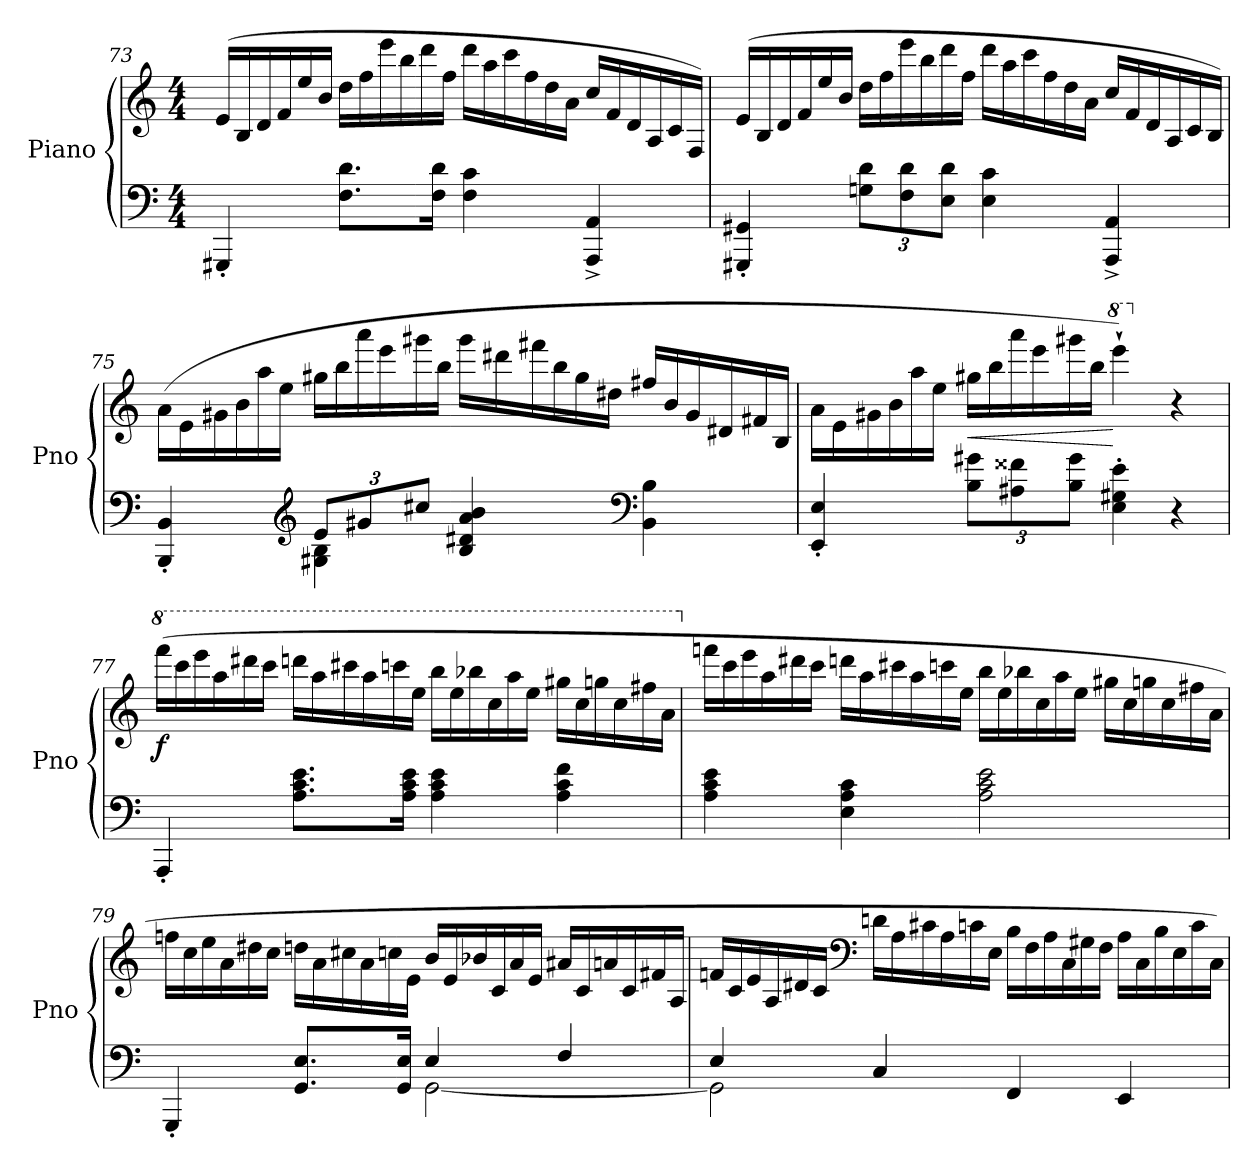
**kern	**kern	**dynam
*part1	*part1	*part1
*staff2	*staff1	*staff1/2
*I"Piano	*	*
*I'Pno	*	*
*clefF4	*clefG2	*
*k[]	*k[]	*
*M4/4	*M4/4	*
*	*Xtuplet	*
=73	=73	=73
4GGG#X'/	(>24e/LL	.
.	24B/	.
.	24d/	.
.	24f/	.
.	24ee/	.
.	24b/JJ	.
8.F\ 8.d\L	24dd\LL	.
.	24ff\	.
.	24eee\	.
.	24bb\	.
.	24ddd\	.
16F\ 16d\Jk	.	.
.	24ff\JJ	.
4F\ 4c\	24ddd\LL	.
.	24aa\	.
.	24ccc\	.
.	24ff\	.
.	24dd\	.
.	24a\JJ	.
4AAA/^ 4AA/^	24cc/LL	.
.	24f/	.
.	24d/	.
.	24A/	.
.	24c/	.
.	24F/JJ)	.
=74	=74	=74
4GGG#X/' 4GG#X/'	(>24e/LL	.
.	24B/	.
.	24d/	.
.	24f/	.
.	24ee/	.
.	24b/JJ	.
*Xbrackettup	*	*
12Gn\ 12d\L	24dd\LL	.
.	24ff\	.
12F\ 12d\	24eee\	.
.	24bb\	.
12E\ 12d\J	24ddd\	.
.	24ff\JJ	.
4E\ 4c\	24ddd\LL	.
.	24aa\	.
.	24ccc\	.
.	24ff\	.
.	24dd\	.
.	24a\JJ	.
4AAA/^ 4AA/^	24cc/LL	.
.	24f/	.
.	24d/	.
.	24A/	.
.	24c/	.
.	24B/JJ)	.
=75	=75	=75
*^	*	*
4BBB/' 4BB/'	4ryy	(>24a\LL	.
.	.	24e\	.
.	.	24g#X\	.
.	.	24b\	.
.	.	24aa\	.
.	.	24ee\JJ	.
*clefG2	*	*	*
12e/L	4G#X\ 4B\	24gg#X\LL	.
.	.	24bb\	.
12g#X/	.	24aaa\	.
.	.	24eee\	.
12cc#X/J	.	24ggg#X\	.
.	.	24bb\JJ	.
4B/ 4d#X/ 4a/ 4b/	2ryy	24ggg#\LL	.
.	.	24ddd#X\	.
.	.	24fff#X\	.
.	.	24bb\	.
.	.	24gg#\	.
.	.	24dd#X\JJ	.
*clefF4	*	*	*
4BB\ 4B\	.	24ff#X/LL	.
.	.	24b/	.
.	.	24g#/	.
.	.	24d#X/	.
.	.	24f#X/	.
.	.	24B/JJ	.
*v	*v	*	*
=76	=76	=76
4EE/' 4E/'	24a\LL	.
.	24e\	.
.	24g#X\	.
.	24b\	.
.	24aa\	.
.	24ee\JJ	.
!	!	!LO:HP:b
12B\ 12g#X\L	24gg#X\LL	<
.	24bb\	.
12A#X\ 12f##X\	24aaa\	.
.	24eee\	.
12B\ 12g#\J	24ggg#X\	.
.	24bb\JJ	.
*	*8va	*
4E\' 4G#X\' 4e\'	4eeee`\)	[
*	*X8va	*
4r	4r	.
=77	=77	=77
*	*8va	*
!	!	!LO:DY:b
4AAA'/	(>24ffff\LL	f
.	24cccc\	.
.	24eeee\	.
.	24aaa\	.
.	24dddd#X\	.
.	24cccc\JJ	.
8.A\ 8.c\ 8.e\L	24ddddn\LL	.
.	24aaa\	.
.	24cccc#X\	.
.	24aaa\	.
.	24ccccn\	.
16A\ 16c\ 16e\Jk	.	.
.	24eee\JJ	.
4A\ 4c\ 4e\	24bbb\LL	.
.	24eee\	.
.	24bbb-X\	.
.	24ccc\	.
.	24aaa\	.
.	24eee\JJ	.
4A\ 4c\ 4f\	24ggg#X\LL	.
.	24ccc\	.
.	24gggn\	.
.	24ccc\	.
.	24fff#X\	.
.	24aa\JJ	.
=78	=78	=78
*	*X8va	*
4A\ 4c\ 4e\	24fffn\LL	.
.	24ccc\	.
.	24eee\	.
.	24aa\	.
.	24ddd#X\	.
.	24ccc\JJ	.
4E\ 4A\ 4c\	24dddn\LL	.
.	24aa\	.
.	24ccc#X\	.
.	24aa\	.
.	24cccn\	.
.	24ee\JJ	.
2A\ 2c\ 2e\	24bb\LL	.
.	24ee\	.
.	24bb-X\	.
.	24cc\	.
.	24aa\	.
.	24ee\JJ	.
.	24gg#X\LL	.
.	24cc\	.
.	24ggn\	.
.	24cc\	.
.	24ff#X\	.
.	24a\JJ	.
=79	=79	=79
*^	*	*
4GGG'/	2ryy	24ffn\LL	.
.	.	24cc\	.
.	.	24ee\	.
.	.	24a\	.
.	.	24dd#X\	.
.	.	24cc\JJ	.
8.GG/ 8.E/L	.	24ddn\LL	.
.	.	24a\	.
.	.	24cc#X\	.
.	.	24a\	.
.	.	24ccn\	.
16GG/ 16E/Jk	.	.	.
.	.	24e\JJ	.
4E/	[2GG\	24b/LL	.
.	.	24e/	.
.	.	24b-X/	.
.	.	24c/	.
.	.	24a/	.
.	.	24e/JJ	.
4F/	.	24a#X/LL	.
.	.	24c/	.
.	.	24an/	.
.	.	24c/	.
.	.	24f#X/	.
.	.	24A/JJ	.
=80	=80	=80	=80
4E/	2GG\]	24fn/LL	.
.	.	24c/	.
.	.	24e/	.
.	.	24A/	.
.	.	24d#X/	.
.	.	24c/JJ	.
*	*	*clefF4	*
4C/	.	24dn\LL	.
.	.	24A\	.
.	.	24c#X\	.
.	.	24A\	.
.	.	24cn\	.
.	.	24E\JJ	.
4FF/	2ryy	24B\LL	.
.	.	24F\	.
.	.	24A\	.
.	.	24C\	.
.	.	24G#X\	.
.	.	24F\JJ	.
4EE/	.	24A\LL	.
.	.	24C\	.
.	.	24B\	.
.	.	24E\	.
.	.	24c\	.
.	.	24C\JJ)	.
*v	*v	*	*
=	=	=
*-	*-	*-
